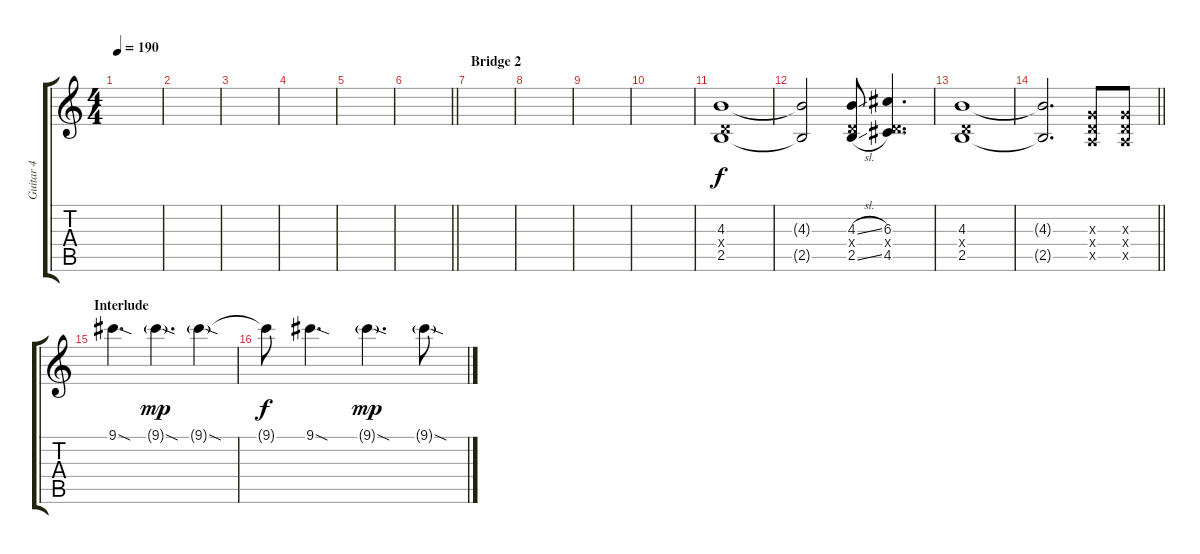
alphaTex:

\track ("Guitar 4" "Guitar 4") {instrument overdrivenguitar}
\staff {score tabs}
\tuning (E4 B3 G3 D3 A2 E2) {hide}
\ts (4 4)
\tempo 190
\clef g2
\ks c
|
|
|
|
|
\barLineRight lightlight
|
\section ("" "Bridge 2")
|
|
|
|
(4.3 0.4{x} 2.5).1 |
(4.3{t} 2.5{t}).2 (4.3{sl} 0.4{x} 2.5{sl}).8 (6.3 0.4{x} 4.5).4{d} |
(4.3 0.4{x} 2.5).1 |
\barLineRight lightlight
(4.3{t} 2.5{t}).2{d} (0.3{x} 0.4{x} 0.5{x}).8 (0.3{x} 0.4{x} 0.5{x}).8 |
\section ("" "Interlude")
9.1{sod}.4{d} 9.1{sod g}.4{d dy mp} 9.1{sod g}.4 |
9.1{t}.8{dy f} 9.1{sod}.4{d} 9.1{sod g}.4{d dy mp} 9.1{sod g}.8
